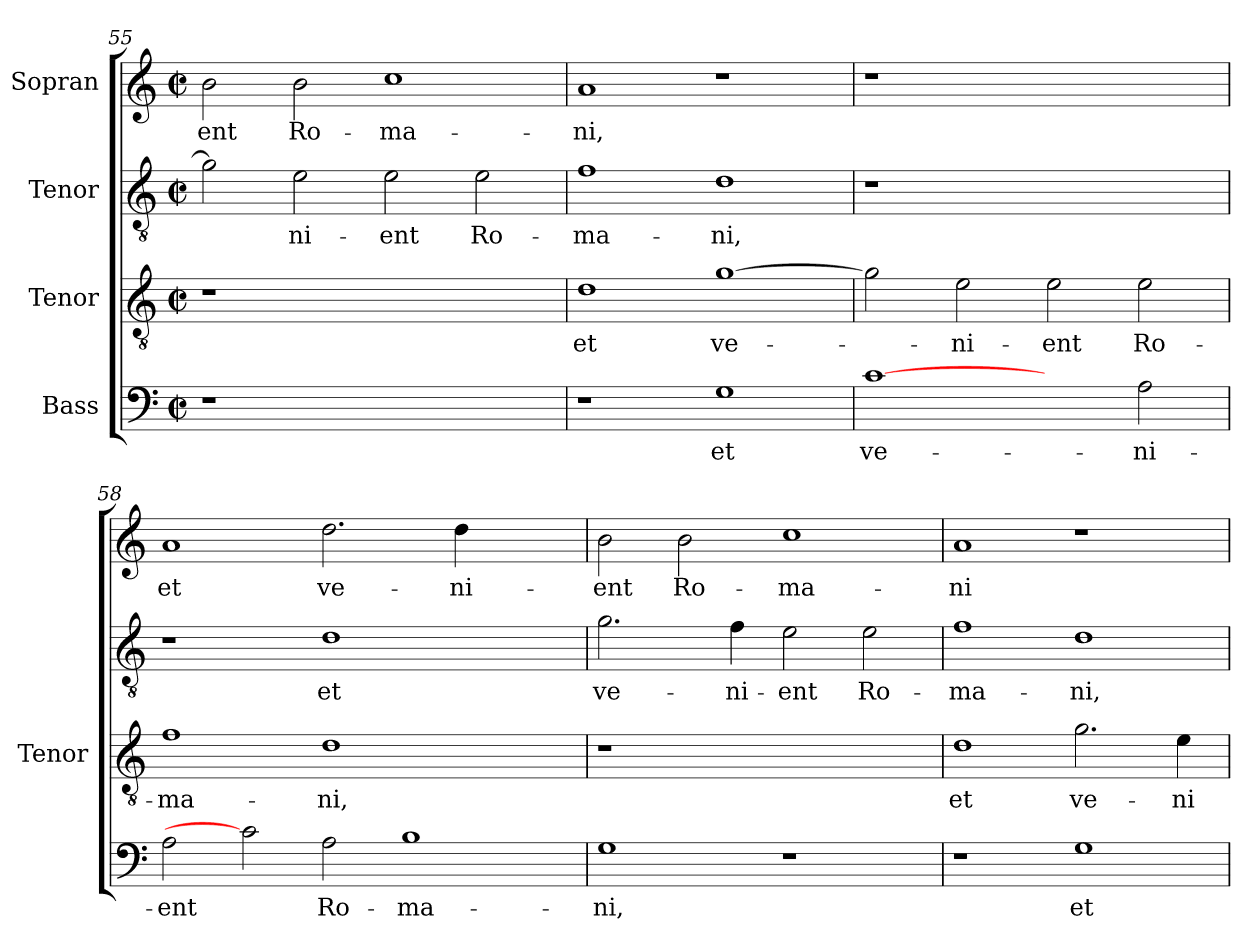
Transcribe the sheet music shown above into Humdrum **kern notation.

**kern	**text	**kern	**text	**kern	**text	**kern	**text
*part4	*part4	*part3	*part3	*part2	*part2	*part1	*part1
*staff4	*staff4	*staff3	*staff3	*staff2	*staff2	*staff1	*staff1
*I"Bass	*	*I"Tenor	*	*I"Tenor	*	*I"Sopran	*
*	*	*I'Tenor	*	*	*	*	*
*clefF4	*	*clefGv2	*	*clefGv2	*	*clefG2	*
*	*	*ITrd7c12	*	*ITrd7c12	*	*	*
*k[]	*	*k[]	*	*k[]	*	*k[]	*
*M2/2	*	*M2/2	*	*M2/2	*	*M2/2	*
*met(c|)	*	*met(c|)	*	*met(c|)	*	*met(c|)	*
=55	=55	=55	=55	=55	=55	=55	=55
!LO:N:vis=1	!	!LO:N:vis=1	!	!	!	!	!
!	!	!	!	!	!	!	!LO:LY:b:color=#000000
1r	.	1r	.	2Gi\]	.	2bi\	-ent
!	!	!	!	!	!LO:LY:b:color=#000000	!	!
!	!	!	!	!	!	!	!LO:LY:b:color=#000000
.	.	.	.	2Ei\	-ni-	2bi\	Ro-
!	!	!	!	!	!LO:LY:b:color=#000000	!	!
!	!	!	!	!	!	!	!LO:LY:b:color=#000000
1ryy	.	1ryy	.	2Ei\	-ent	1cci	-ma-
!	!	!	!	!	!LO:LY:b:color=#000000	!	!
.	.	.	.	2Ei\	Ro-	.	.
=56	=56	=56	=56	=56	=56	=56	=56
!	!	!	!LO:LY:b:color=#000000	!	!	!	!
!	!	!	!	!	!LO:LY:b:color=#000000	!	!
!	!	!	!	!	!	!	!LO:LY:b:color=#000000
1r	.	1Di	et	1Fi	-ma-	1ai	-ni,
!	!LO:LY:b:color=#000000	!	!	!	!	!	!
!	!	!	!LO:LY:b:color=#000000	!	!	!	!
!	!	!	!	!	!LO:LY:b:color=#000000	!	!
1Gi	et	[>1Gi	ve-	1Di	-ni,	1r	.
=57	=57	=57	=57	=57	=57	=57	=57
!	!LO:LY:b:color=#000000	!	!	!LO:N:vis=1	!	!LO:N:vis=1	!
[1ci	ve-	2Gi\]	.	1r	.	1r	.
!	!	!	!LO:LY:b:color=#000000	!	!	!	!
.	.	2Ei\	-ni-	.	.	.	.
!	!	!	!LO:LY:b:color=#000000	!	!	!	!
2ryy	.	2Ei\	-ent	1ryy	.	1ryy	.
!	!LO:LY:b:color=#000000	!	!	!	!	!	!
!	!	!	!LO:LY:b:color=#000000	!	!	!	!
2Ai\	-ni-	2Ei\	Ro-	.	.	.	.
=58	=58	=58	=58	=58	=58	=58	=58
!	!LO:LY:b:color=#000000	!	!	!	!	!	!
!	!	!	!LO:LY:b:color=#000000	!	!	!	!
!	!	!	!	!	!	!	!LO:LY:b:color=#000000
2Ai\	-ent	1Fi	-ma-	1r	.	1ai	et
2ci]	.	.	.	.	.	.	.
!	!LO:LY:b:color=#000000	!	!	!	!	!	!
!	!	!	!LO:LY:b:color=#000000	!	!	!	!
!	!	!	!	!	!LO:LY:b:color=#000000	!	!
!	!	!	!	!	!	!	!LO:LY:b:color=#000000
2Ai\	Ro-	1Di	-ni,	1Di	et	2.ddi\	ve-
!	!LO:LY:b:color=#000000	!	!	!	!	!	!
1Bi	-ma-	.	.	.	.	.	.
!	!	!	!	!	!	!	!LO:LY:b:color=#000000
.	.	.	.	.	.	4ddi\	-ni-
.	.	2ryy	.	2ryy	.	2ryy	.
=59	=59	=59	=59	=59	=59	=59	=59
!	!LO:LY:b:color=#000000	!LO:N:vis=1	!	!	!	!	!
!	!	!	!	!	!LO:LY:b:color=#000000	!	!
!	!	!	!	!	!	!	!LO:LY:b:color=#000000
1Gi	-ni,	1r	.	2.Gi\	ve-	2bi\	-ent
!	!	!	!	!	!	!	!LO:LY:b:color=#000000
.	.	.	.	.	.	2bi\	Ro-
!	!	!	!	!	!LO:LY:b:color=#000000	!	!
.	.	.	.	4Fi\	-ni-	.	.
!	!	!	!	!	!LO:LY:b:color=#000000	!	!
!	!	!	!	!	!	!	!LO:LY:b:color=#000000
1r	.	1ryy	.	2Ei\	-ent	1cci	-ma-
!	!	!	!	!	!LO:LY:b:color=#000000	!	!
.	.	.	.	2Ei\	Ro-	.	.
=60	=60	=60	=60	=60	=60	=60	=60
!	!	!	!LO:LY:b:color=#000000	!	!	!	!
!	!	!	!	!	!LO:LY:b:color=#000000	!	!
!	!	!	!	!	!	!	!LO:LY:b:color=#000000
1r	.	1Di	et	1Fi	-ma-	1ai	-ni
!	!LO:LY:b:color=#000000	!	!	!	!	!	!
!	!	!	!LO:LY:b:color=#000000	!	!	!	!
!	!	!	!	!	!LO:LY:b:color=#000000	!	!
1Gi	et	2.Gi\	ve-	1Di	-ni,	1r	.
!	!	!	!LO:LY:b:color=#000000	!	!	!	!
.	.	4Ei\	-ni-	.	.	.	.
=	=	=	=	=	=	=	=
*-	*-	*-	*-	*-	*-	*-	*-
